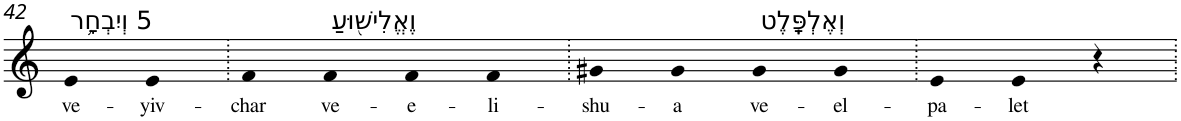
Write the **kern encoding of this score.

**kern	**text
*part1	*part1
*staff1	*staff1
*I"Piano	*
*I'Pno	*
!!LO:PB:g=z
*clefG2	*
*k[]	*
=42	=42
!LO:TX:a:t=5 וְיִבְחָ֥ר	!
!	!LO:LY:b
4e	ve-
!	!LO:LY:b
4e	-yiv-
=43.	=43.
!	!LO:LY:b
4f	-char
!LO:TX:a:t=וֶאֱלִישׁ֖וּעַ	!
!	!LO:LY:b
4f	ve-
!	!LO:LY:b
4f	-e-
!	!LO:LY:b
4f	-li-
=44.	=44.
!	!LO:LY:b
4g#X	-shu-
!	!LO:LY:b
4g#	-a
!LO:TX:a:t=וְאֶלְפָּֽלֶט	!
!	!LO:LY:b
4g#	ve-
!	!LO:LY:b
4g#	-el-
=45.	=45.
!	!LO:LY:b
4e	-pa-
!	!LO:LY:b
4e	-let
4r	.
=.	=.
*-	*-
